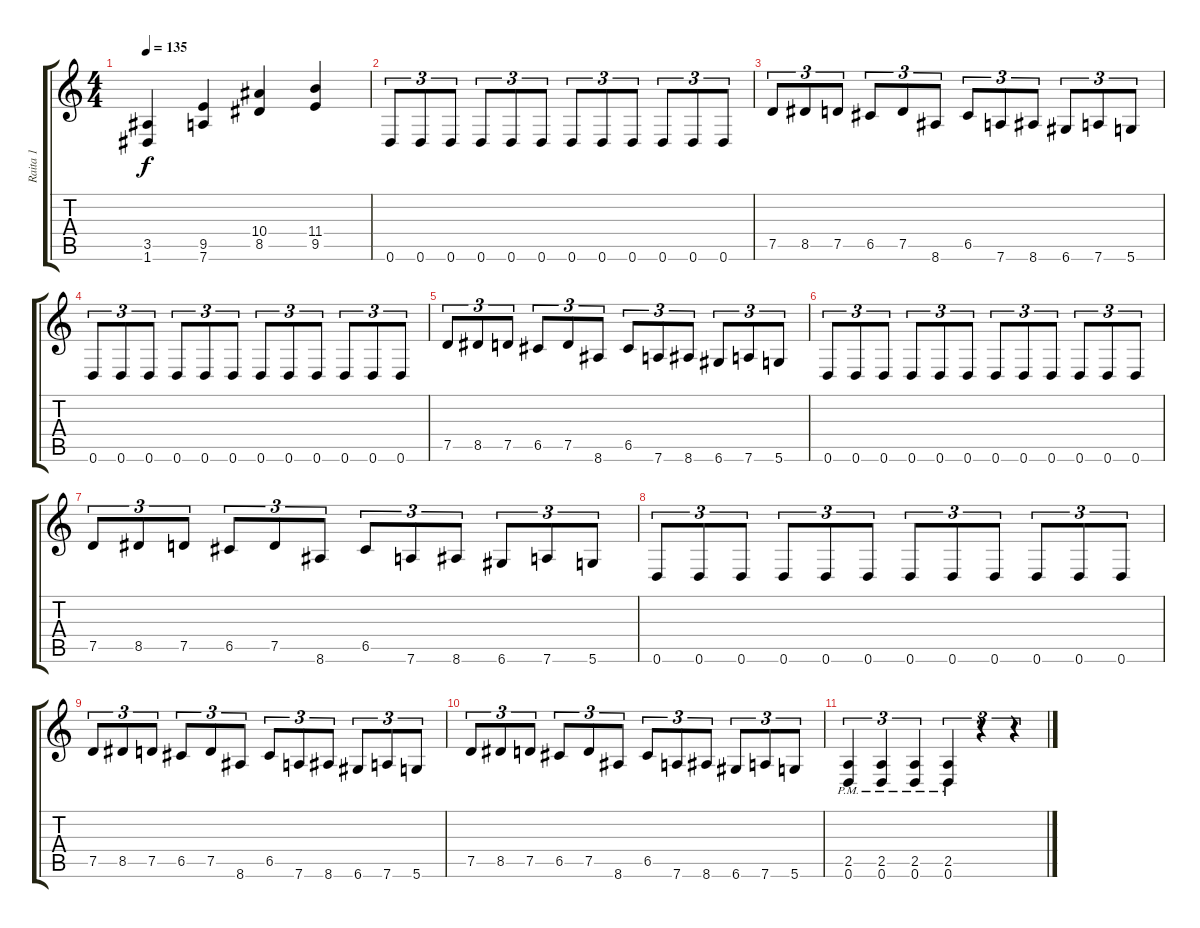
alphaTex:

\track ("Raita 1" "Raita 1") {instrument distortionguitar}
\staff {score tabs}
\tuning (D4 A3 F3 C3 G2 D2) {hide}
\ts (4 4)
\tempo 135
\clef g2
\ks c
(3.5 1.6).4{dy f} (9.5 7.6).4 (10.4 8.5).4 (11.4 9.5).4 |
0.6.8{tu (3 2)} 0.6.8{tu (3 2)} 0.6.8{tu (3 2)} 0.6.8{tu (3 2)} 0.6.8{tu (3 2)} 0.6.8{tu (3 2)} 0.6.8{tu (3 2)} 0.6.8{tu (3 2)} 0.6.8{tu (3 2)} 0.6.8{tu (3 2)} 0.6.8{tu (3 2)} 0.6.8{tu (3 2)} |
7.5.8{tu (3 2)} 8.5.8{tu (3 2)} 7.5.8{tu (3 2)} 6.5.8{tu (3 2)} 7.5.8{tu (3 2)} 8.6.8{tu (3 2)} 6.5.8{tu (3 2)} 7.6.8{tu (3 2)} 8.6.8{tu (3 2)} 6.6.8{tu (3 2)} 7.6.8{tu (3 2)} 5.6.8{tu (3 2)} |
0.6.8{tu (3 2)} 0.6.8{tu (3 2)} 0.6.8{tu (3 2)} 0.6.8{tu (3 2)} 0.6.8{tu (3 2)} 0.6.8{tu (3 2)} 0.6.8{tu (3 2)} 0.6.8{tu (3 2)} 0.6.8{tu (3 2)} 0.6.8{tu (3 2)} 0.6.8{tu (3 2)} 0.6.8{tu (3 2)} |
7.5.8{tu (3 2)} 8.5.8{tu (3 2)} 7.5.8{tu (3 2)} 6.5.8{tu (3 2)} 7.5.8{tu (3 2)} 8.6.8{tu (3 2)} 6.5.8{tu (3 2)} 7.6.8{tu (3 2)} 8.6.8{tu (3 2)} 6.6.8{tu (3 2)} 7.6.8{tu (3 2)} 5.6.8{tu (3 2)} |
0.6.8{tu (3 2)} 0.6.8{tu (3 2)} 0.6.8{tu (3 2)} 0.6.8{tu (3 2)} 0.6.8{tu (3 2)} 0.6.8{tu (3 2)} 0.6.8{tu (3 2)} 0.6.8{tu (3 2)} 0.6.8{tu (3 2)} 0.6.8{tu (3 2)} 0.6.8{tu (3 2)} 0.6.8{tu (3 2)} |
7.5.8{tu (3 2)} 8.5.8{tu (3 2)} 7.5.8{tu (3 2)} 6.5.8{tu (3 2)} 7.5.8{tu (3 2)} 8.6.8{tu (3 2)} 6.5.8{tu (3 2)} 7.6.8{tu (3 2)} 8.6.8{tu (3 2)} 6.6.8{tu (3 2)} 7.6.8{tu (3 2)} 5.6.8{tu (3 2)} |
0.6.8{tu (3 2)} 0.6.8{tu (3 2)} 0.6.8{tu (3 2)} 0.6.8{tu (3 2)} 0.6.8{tu (3 2)} 0.6.8{tu (3 2)} 0.6.8{tu (3 2)} 0.6.8{tu (3 2)} 0.6.8{tu (3 2)} 0.6.8{tu (3 2)} 0.6.8{tu (3 2)} 0.6.8{tu (3 2)} |
7.5.8{tu (3 2)} 8.5.8{tu (3 2)} 7.5.8{tu (3 2)} 6.5.8{tu (3 2)} 7.5.8{tu (3 2)} 8.6.8{tu (3 2)} 6.5.8{tu (3 2)} 7.6.8{tu (3 2)} 8.6.8{tu (3 2)} 6.6.8{tu (3 2)} 7.6.8{tu (3 2)} 5.6.8{tu (3 2)} |
7.5.8{tu (3 2)} 8.5.8{tu (3 2)} 7.5.8{tu (3 2)} 6.5.8{tu (3 2)} 7.5.8{tu (3 2)} 8.6.8{tu (3 2)} 6.5.8{tu (3 2)} 7.6.8{tu (3 2)} 8.6.8{tu (3 2)} 6.6.8{tu (3 2)} 7.6.8{tu (3 2)} 5.6.8{tu (3 2)} |
(2.5{pm} 0.6{pm}).4{tu (3 2)} (2.5{pm} 0.6{pm}).4{tu (3 2)} (2.5{pm} 0.6{pm}).4{tu (3 2)} (2.5{pm} 0.6{pm}).4{tu (3 2)} r.4{tu (3 2)} r.4{tu (3 2)}
